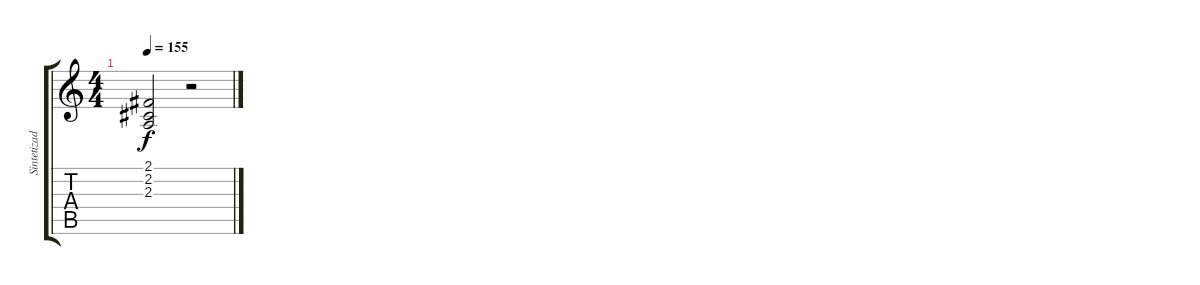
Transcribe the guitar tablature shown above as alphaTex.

\track ("Sintetizador" "Sintetizad") {instrument acousticgrandpiano}
\staff {score tabs}
\tuning (E4 B3 G3 D3 A2 E2) {hide}
\ts (4 4)
\tempo 155
\clef g2
\ks c
(2.1{t} 2.2{t} 2.3{t}).2{dy f} r.2
